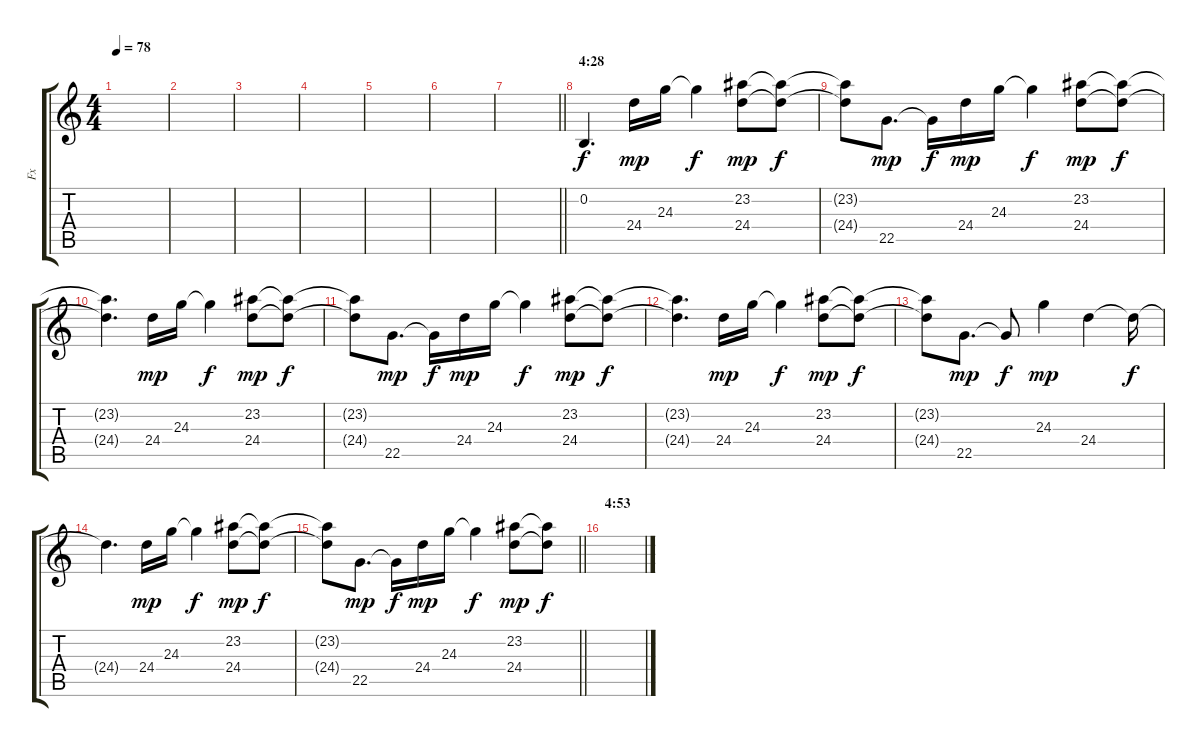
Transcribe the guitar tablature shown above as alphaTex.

\track ("Fx" "Fx") {instrument brightacousticpiano}
\staff {score tabs}
\tuning (E4 B3 G3 D3 A2 E2) {hide}
\ts (4 4)
\tempo 78
\clef g2
\ks c
|
|
|
|
|
|
\barLineRight lightlight
|
\section ("" "4:28")
0.2.4{d} 24.4.16{dy mp} 24.3.16 24.3{t}.4{dy f} (23.2 24.4).8{dy mp} (23.2{t} 24.4{t}).8{dy f} |
(23.2{t} 24.4{t}).8 22.5.8{d dy mp} 22.5{t}.16{dy f} 24.4.16{dy mp} 24.3.16 24.3{t}.4{dy f} (23.2 24.4).8{dy mp} (23.2{t} 24.4{t}).8{dy f} |
(23.2{t} 24.4{t}).4{d} 24.4.16{dy mp} 24.3.16 24.3{t}.4{dy f} (23.2 24.4).8{dy mp} (23.2{t} 24.4{t}).8{dy f} |
(23.2{t} 24.4{t}).8 22.5.8{d dy mp} 22.5{t}.16{dy f} 24.4.16{dy mp} 24.3.16 24.3{t}.4{dy f} (23.2 24.4).8{dy mp} (23.2{t} 24.4{t}).8{dy f} |
(23.2{t} 24.4{t}).4{d} 24.4.16{dy mp} 24.3.16 24.3{t}.4{dy f} (23.2 24.4).8{dy mp} (23.2{t} 24.4{t}).8{dy f} |
(23.2{t} 24.4{t}).8 22.5.8{d dy mp} 22.5{t}.8{dy f} 24.3.4{dy mp} 24.4.4 24.4{t}.16{dy f} |
24.4{t}.4{d} 24.4.16{dy mp} 24.3.16 24.3{t}.4{dy f} (23.2 24.4).8{dy mp} (23.2{t} 24.4{t}).8{dy f} |
\barLineRight lightlight
(23.2{t} 24.4{t}).8 22.5.8{d dy mp} 22.5{t}.16{dy f} 24.4.16{dy mp} 24.3.16 24.3{t}.4{dy f} (23.2 24.4).8{dy mp} (23.2{t} 24.4{t}).8{dy f} |
\section ("" "4:53")
